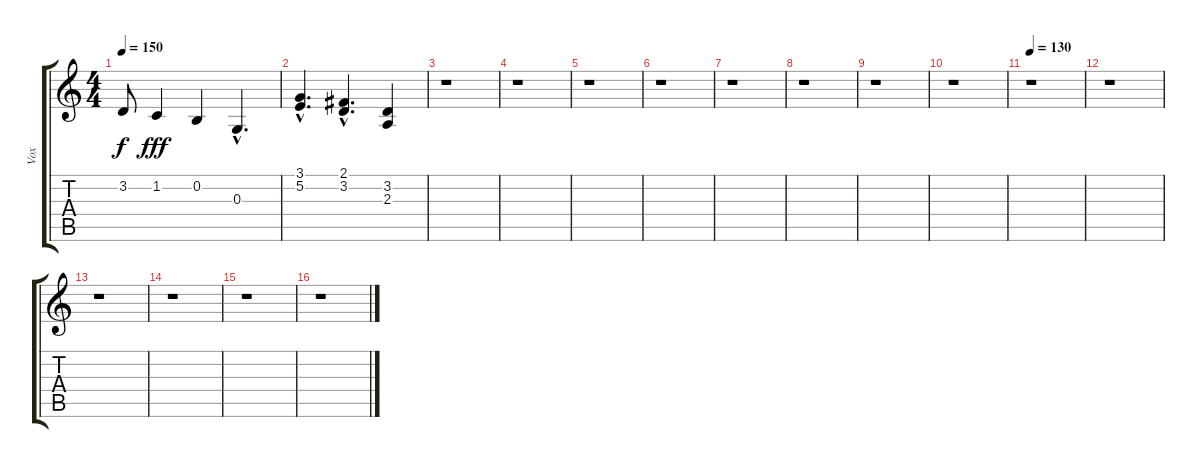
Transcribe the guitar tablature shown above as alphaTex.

\track ("Vox" "Vox") {instrument lead6voice}
\staff {score tabs}
\tuning (E4 B3 G3 D3 A2 E2) {hide}
\ts (4 4)
\tempo 150
\clef g2
\ks c
3.2{t}.8{dy f} 1.2.4{dy fff} 0.2.4 0.3{hac}.4{d} |
(3.1{hac} 5.2{hac}).4{d} (2.1{hac} 3.2{hac}).4{d} (3.2 2.3).4 |
r.1 |
r.1 |
r.1 |
r.1 |
r.1 |
r.1 |
r.1 |
r.1 |
\tempo 130
r.1 |
r.1 |
r.1 |
r.1 |
r.1 |
r.1
